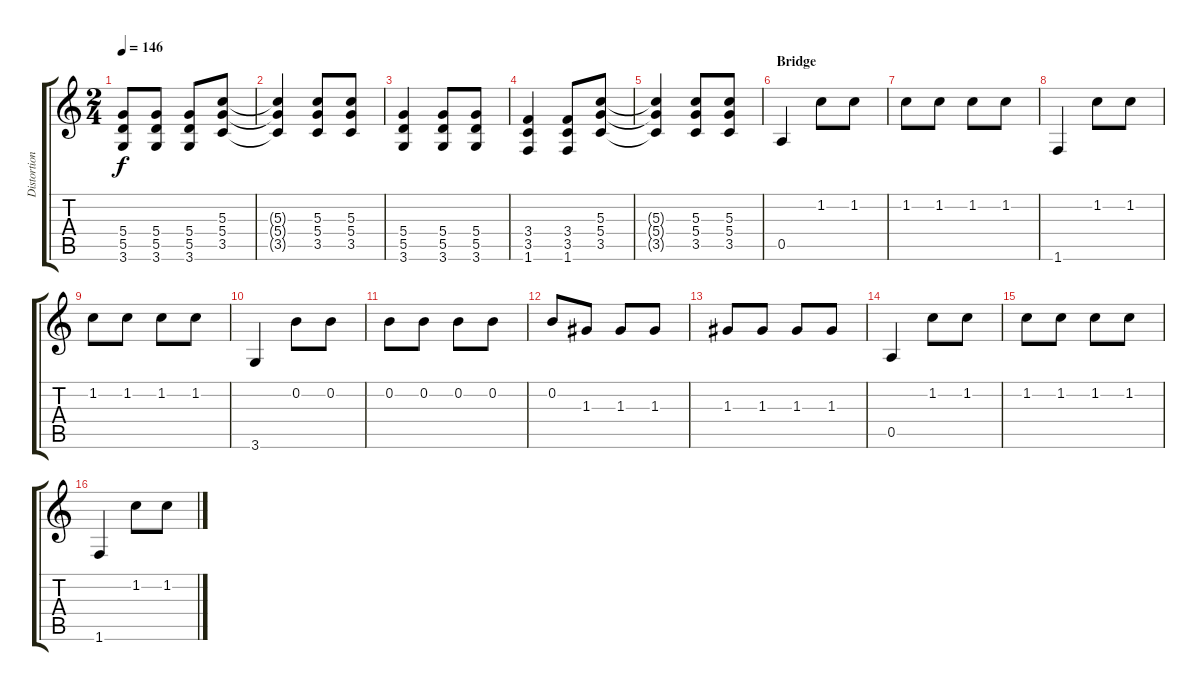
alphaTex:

\track ("Distortion Guitar" "Distortion") {instrument overdrivenguitar}
\staff {score tabs}
\tuning (E4 B3 G3 D3 A2 E2) {hide}
\ts (2 4)
\tempo 146
\clef g2
\ks c
(5.4 5.5 3.6).8{dy f} (5.4 5.5 3.6).8 (5.4 5.5 3.6).8 (5.3 5.4 3.5).8 |
(5.3{t} 5.4{t} 3.5{t}).4 (5.3 5.4 3.5).8 (5.3 5.4 3.5).8 |
(5.4 5.5 3.6).4 (5.4 5.5 3.6).8 (5.4 5.5 3.6).8 |
(3.4 3.5 1.6).4 (3.4 3.5 1.6).8 (5.3 5.4 3.5).8 |
(5.3{t} 5.4{t} 3.5{t}).4 (5.3 5.4 3.5).8 (5.3 5.4 3.5).8 |
\section ("" "Bridge")
0.5.4 1.2.8 1.2.8 |
1.2.8 1.2.8 1.2.8 1.2.8 |
1.6.4 1.2.8 1.2.8 |
1.2.8 1.2.8 1.2.8 1.2.8 |
3.6.4 0.2.8 0.2.8 |
0.2.8 0.2.8 0.2.8 0.2.8 |
0.2.8 1.3.8 1.3.8 1.3.8 |
1.3.8 1.3.8 1.3.8 1.3.8 |
0.5.4 1.2.8 1.2.8 |
1.2.8 1.2.8 1.2.8 1.2.8 |
1.6.4 1.2.8 1.2.8
